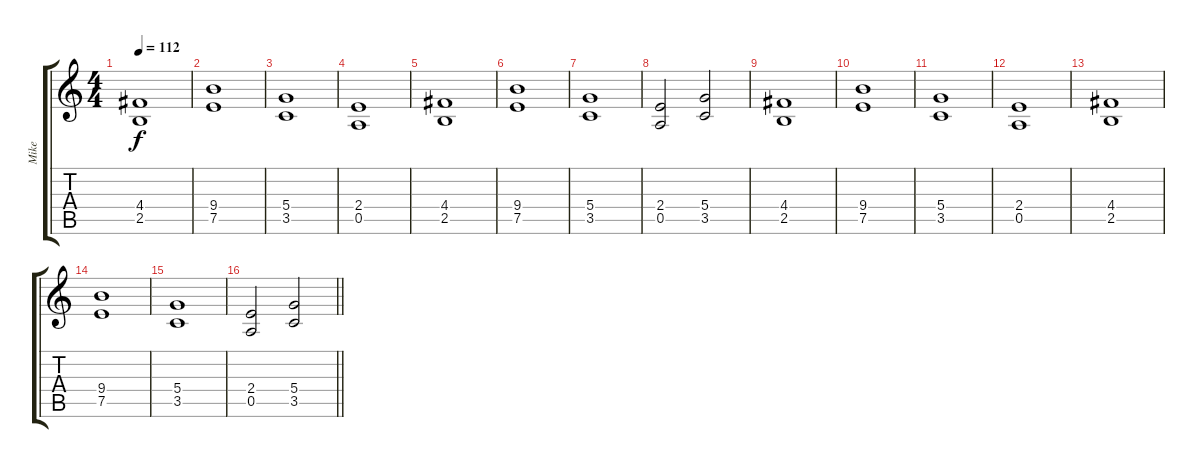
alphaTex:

\track ("Mike" "Mike") {instrument distortionguitar}
\staff {score tabs}
\tuning (E4 B3 G3 D3 A2 E2) {hide}
\ts (4 4)
\tempo 112
\clef g2
\ks c
(4.4 2.5).1{dy f} |
(9.4 7.5).1 |
(5.4 3.5).1 |
(2.4 0.5).1 |
(4.4 2.5).1 |
(9.4 7.5).1 |
(5.4 3.5).1 |
(2.4 0.5).2 (5.4 3.5).2 |
(4.4 2.5).1 |
(9.4 7.5).1 |
(5.4 3.5).1 |
(2.4 0.5).1 |
(4.4 2.5).1 |
(9.4 7.5).1 |
(5.4 3.5).1 |
\barLineRight lightlight
(2.4 0.5).2 (5.4 3.5).2
